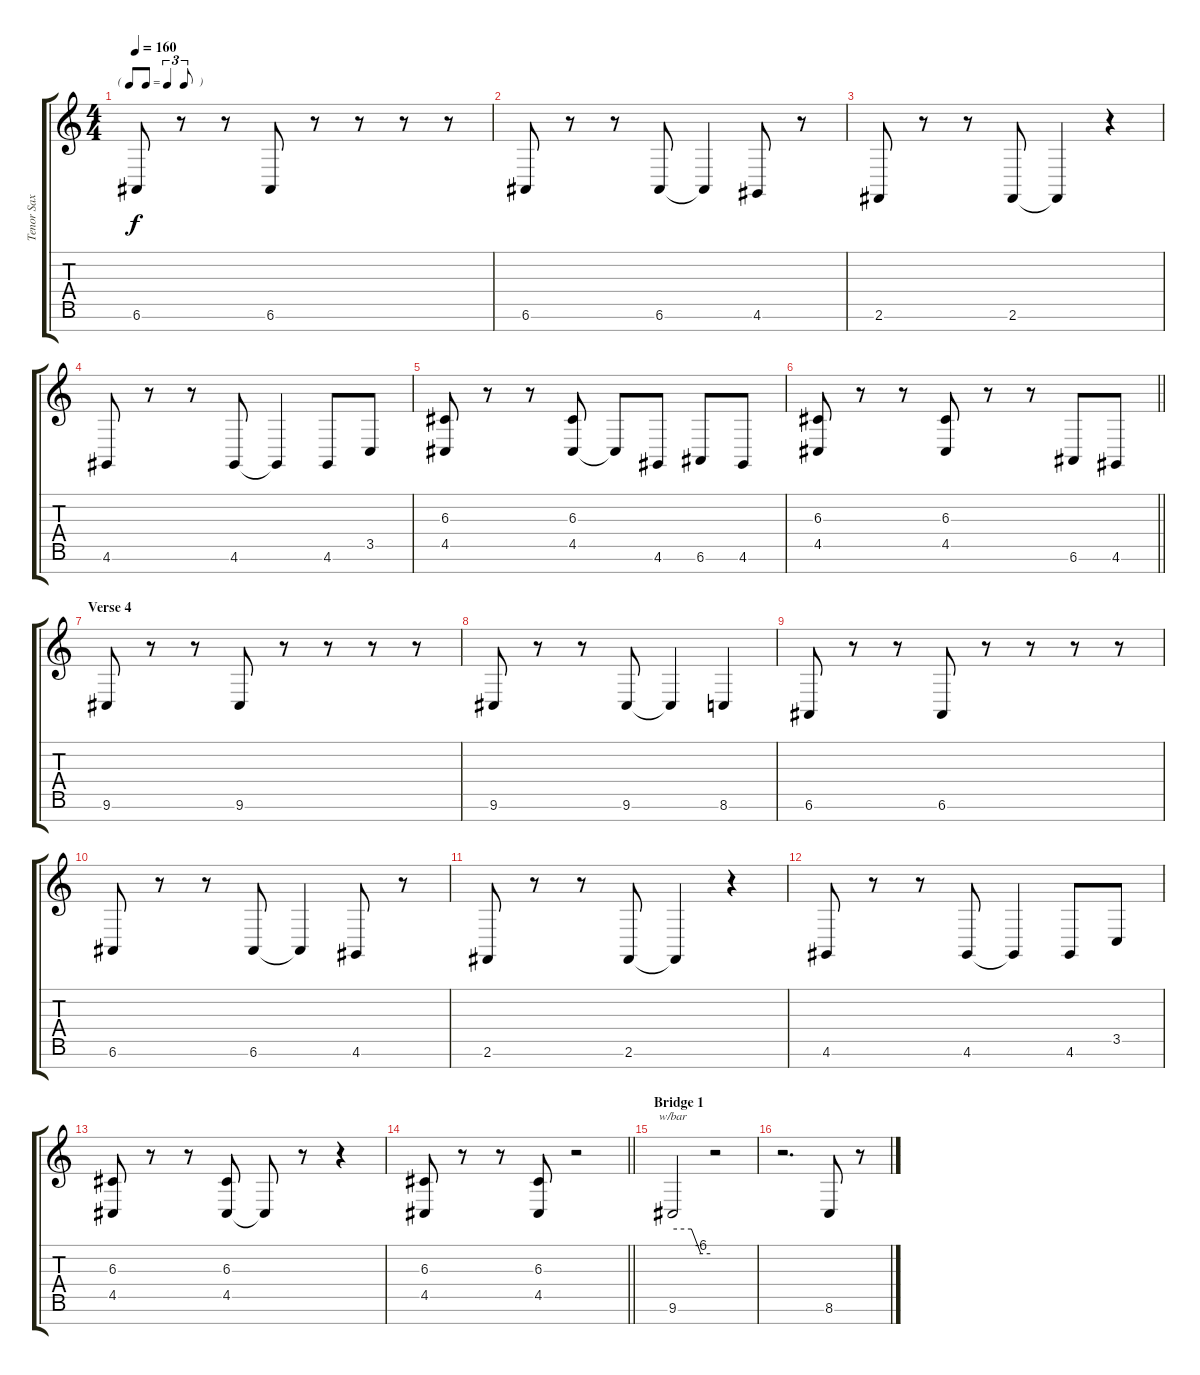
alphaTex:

\track ("Tenor Sax" "Tenor Sax") {instrument tenorsax}
\staff {score tabs}
\tuning (E4 B3 G3 D3 A2 E2 B1) {hide}
\ts (4 4)
\tf triplet8th
\tempo 160
\clef g2
\ks c
6.6.8{dy f} r.8 r.8 6.6.8 r.8 r.8 r.8 r.8 |
6.6.8 r.8 r.8 6.6.8 6.6{t}.4 4.6.8 r.8 |
2.6.8 r.8 r.8 2.6.8 2.6{t}.4 r.4 |
4.6.8 r.8 r.8 4.6.8 4.6{t}.4 4.6.8 3.5.8 |
(6.3 4.5).8 r.8 r.8 (6.3 4.5).8 4.5{t}.8 4.6.8 6.6.8 4.6.8 |
\barLineRight lightlight
(6.3 4.5).8 r.8 r.8 (6.3 4.5).8 r.8 r.8 6.6.8 4.6.8 |
\section ("" "Verse 4")
9.6.8 r.8 r.8 9.6.8 r.8 r.8 r.8 r.8 |
9.6.8 r.8 r.8 9.6.8 9.6{t}.4 8.6.4 |
6.6.8 r.8 r.8 6.6.8 r.8 r.8 r.8 r.8 |
6.6.8 r.8 r.8 6.6.8 6.6{t}.4 4.6.8 r.8 |
2.6.8 r.8 r.8 2.6.8 2.6{t}.4 r.4 |
4.6.8 r.8 r.8 4.6.8 4.6{t}.4 4.6.8 3.5.8 |
(6.3 4.5).8 r.8 r.8 (6.3 4.5).8 4.5{t}.8 r.8 r.4 |
\barLineRight lightlight
(6.3 4.5).8 r.8 r.8 (6.3 4.5).8 r.2 |
\section ("" "Bridge 1")
9.6.2{tbe (custom default 0 0 30 0 45 -24 60 -24)} r.2 |
r.2{d} 8.6.8 r.8
